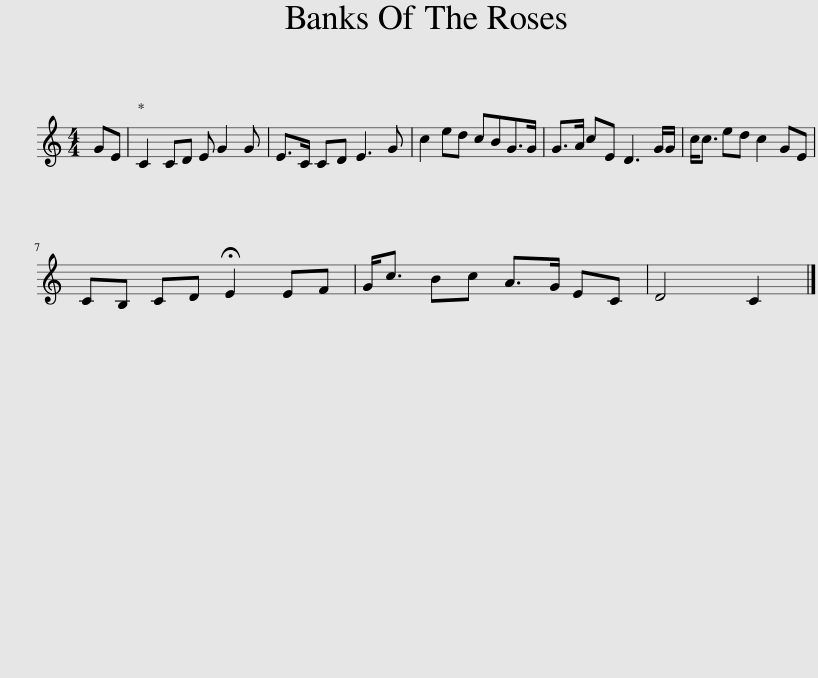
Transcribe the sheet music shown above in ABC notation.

X:1
L:1/8
M:4/4
I:linebreak $
K:C
V:1 treble
V:1
 GE | C2 CD E G2 G | E>C CD E3 G | c2 ed cBG>G | G>A cE D3 G/G/ | %5
 c<c ed c2 GE |$ CB, CD !fermata!E2 EF | G<c Bc A>G EC | D4 C2 |] %9
